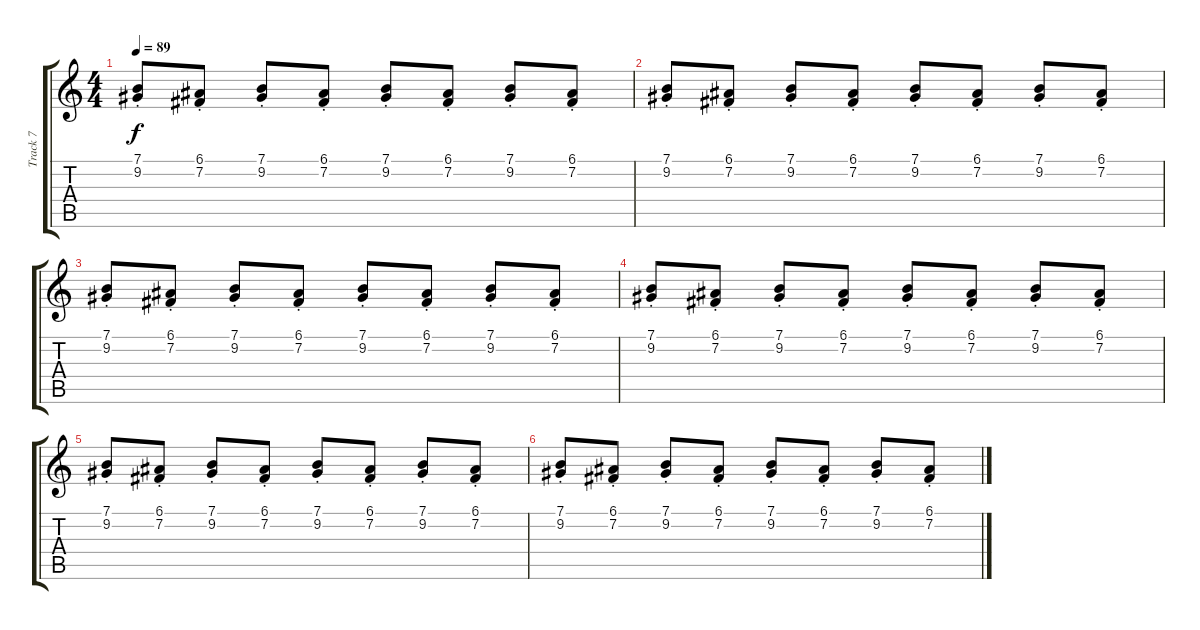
\track ("Track 7" "Track 7") {instrument voiceoohs}
\staff {score tabs}
\tuning (E4 B3 G3 D3 A2 E2) {hide}
\ts (4 4)
\tempo 89
\clef g2
\ks c
(7.1{st} 9.2{st}).8{dy f} (6.1{st} 7.2{st}).8 (7.1{st} 9.2{st}).8 (6.1{st} 7.2{st}).8 (7.1{st} 9.2{st}).8 (6.1{st} 7.2{st}).8 (7.1{st} 9.2{st}).8 (6.1{st} 7.2{st}).8 |
(7.1{st} 9.2{st}).8 (6.1{st} 7.2{st}).8 (7.1{st} 9.2{st}).8 (6.1{st} 7.2{st}).8 (7.1{st} 9.2{st}).8 (6.1{st} 7.2{st}).8 (7.1{st} 9.2{st}).8 (6.1{st} 7.2{st}).8 |
(7.1{st} 9.2{st}).8 (6.1{st} 7.2{st}).8 (7.1{st} 9.2{st}).8 (6.1{st} 7.2{st}).8 (7.1{st} 9.2{st}).8 (6.1{st} 7.2{st}).8 (7.1{st} 9.2{st}).8 (6.1{st} 7.2{st}).8 |
(7.1{st} 9.2{st}).8 (6.1{st} 7.2{st}).8 (7.1{st} 9.2{st}).8 (6.1{st} 7.2{st}).8 (7.1{st} 9.2{st}).8 (6.1{st} 7.2{st}).8 (7.1{st} 9.2{st}).8 (6.1{st} 7.2{st}).8 |
(7.1{st} 9.2{st}).8 (6.1{st} 7.2{st}).8 (7.1{st} 9.2{st}).8 (6.1{st} 7.2{st}).8 (7.1{st} 9.2{st}).8 (6.1{st} 7.2{st}).8 (7.1{st} 9.2{st}).8 (6.1{st} 7.2{st}).8 |
(7.1{st} 9.2{st}).8 (6.1{st} 7.2{st}).8 (7.1{st} 9.2{st}).8 (6.1{st} 7.2{st}).8 (7.1{st} 9.2{st}).8 (6.1{st} 7.2{st}).8 (7.1{st} 9.2{st}).8 (6.1{st} 7.2{st}).8
